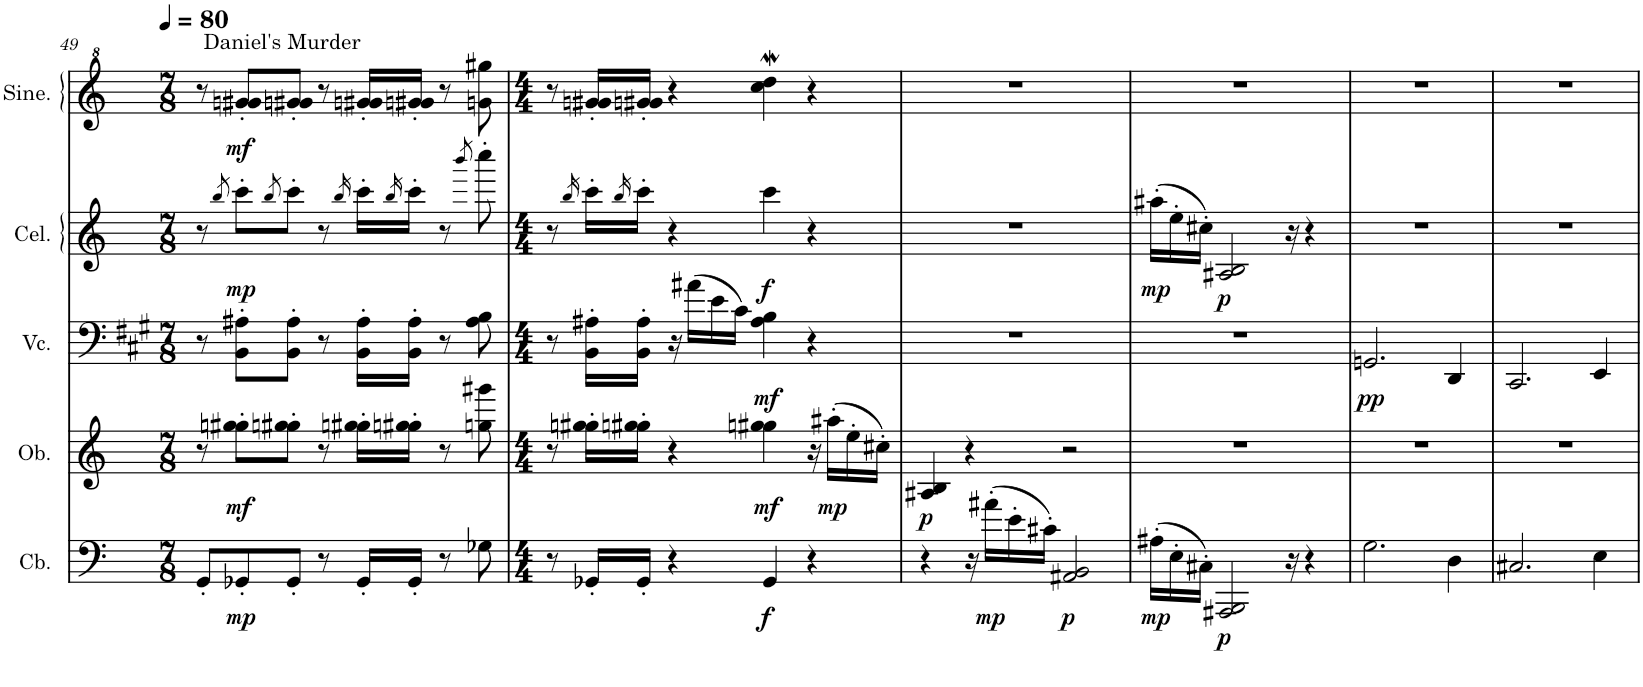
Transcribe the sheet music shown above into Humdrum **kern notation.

**kern	**dynam	**kern	**dynam	**kern	**dynam	**kern	**dynam	**kern	**dynam
*part5	*part5	*part4	*part4	*part3	*part3	*part2	*part2	*part1	*part1
*staff5	*staff5	*staff4	*staff4	*staff3	*staff3	*staff2	*staff2	*staff1	*staff1
*I"Contrabass	*	*I"Oboe	*	*I"Violoncello	*	*I"Celesta	*	*I"Sine Synthesiser	*
*I'Cb.	*	*I'Ob.	*	*I'Vc.	*	*I'Cel.	*	*I'Sine.	*
!!LO:PB:g=z
*clefF4	*	*clefG2	*	*clefF4	*	*clefG2	*	*clefG^2	*
*Trd7c12	*	*	*	*	*	*Trd-7c-12	*	*	*
*k[]	*	*k[]	*	*k[f#c#g#]	*	*k[]	*	*k[]	*
*M7/8	*	*M7/8	*	*M7/8	*	*M7/8	*	*M7/8	*
*MM80	*	*MM80	*	*MM80	*	*MM80	*	*MM80	*
=49	=49	=49	=49	=49	=49	=49	=49	=49	=49
!	!	!	!	!	!	!	!	!LO:TX:a:t=Daniel's Murder	!
8GG'/L	.	8r	.	8r	.	8r	.	8r	.
.	.	.	.	.	.	8qbb/	.	.	.
!	!LO:DY:b	!	!LO:DY:b	!	!	!	!LO:DY:b	!	!LO:DY:b
8GG-X'/	mp	8ggn\' 8gg#X\'L	mf	8BB\' 8A#X\'L	.	8ccc'\L	mp	8ggn/' 8gg#X/'L	mf
.	.	.	.	.	.	8qbb/	.	.	.
8GG-'/J	.	8ggn\' 8gg#X\'J	.	8BB\' 8A#\'J	.	8ccc'\J	.	8ggn/' 8gg#X/'J	.
8r	.	8r	.	8r	.	8r	.	8r	.
.	.	.	.	.	.	16qbb/	.	.	.
16GG-'/LL	.	16ggn\' 16gg#X\'LL	.	16BB\' 16A#\'LL	.	16ccc'\LL	.	16ggn/' 16gg#X/'LL	.
.	.	.	.	.	.	16qbb/	.	.	.
16GG-'/JJ	.	16ggn\' 16gg#X\'JJ	.	16BB\' 16A#\'JJ	.	16ccc'\JJ	.	16ggn/' 16gg#X/'JJ	.
8r	.	8r	.	8r	.	8r	.	8r	.
.	.	.	.	.	.	8qbbb/	.	.	.
8G-X\	.	8ggn\ 8ggg#X\	.	8A#\ 8B\	.	8cccc'\	.	8ggn\ 8ggg#X\	.
=50	=50	=50	=50	=50	=50	=50	=50	=50	=50
*M4/4	*	*M4/4	*	*M4/4	*	*M4/4	*	*M4/4	*
8r	.	8r	.	8r	.	8r	.	8r	.
.	.	.	.	.	.	16qbb/	.	.	.
16GG-X'/LL	.	16ggn\' 16gg#X\'LL	.	16BB\' 16A#X\'LL	.	16ccc'\LL	.	16ggn/' 16gg#X/'LL	.
.	.	.	.	.	.	16qbb/	.	.	.
16GG-'/JJ	.	16ggn\' 16gg#X\'JJ	.	16BB\' 16A#\'JJ	.	16ccc'\JJ	.	16ggn/' 16gg#X/'JJ	.
4r	.	4r	.	16r	.	4r	.	4r	.
.	.	.	.	(16a#X\LL	.	.	.	.	.
.	.	.	.	16e\	.	.	.	.	.
.	.	.	.	16c#\JJ)	.	.	.	.	.
!	!LO:DY:b	!	!LO:DY:b	!	!LO:DY:b	!	!LO:DY:b	!	!
4GG-/	f	4ggn\ 4gg#X\	mf	4A#\ 4B\	mf	4ccc\	f	4ccc\t 4ddd\t	.
4r	.	16r	.	4r	.	4r	.	4r	.
!	!	!	!LO:DY:b	!	!	!	!	!	!
.	.	(16aa#X'\LL	mp	.	.	.	.	.	.
.	.	16ee'\	.	.	.	.	.	.	.
.	.	16cc#X'\JJ)	.	.	.	.	.	.	.
=51	=51	=51	=51	=51	=51	=51	=51	=51	=51
!	!	!	!LO:DY:b	!	!	!	!	!	!
4r	.	4A#X/ 4B/	p	1r	.	1r	.	1r	.
16r	.	4r	.	.	.	.	.	.	.
!	!LO:DY:b	!	!	!	!	!	!	!	!
(16a#X'\LL	mp	.	.	.	.	.	.	.	.
16e'\	.	.	.	.	.	.	.	.	.
16c#X'\JJ)	.	.	.	.	.	.	.	.	.
!	!LO:DY:b	!	!	!	!	!	!	!	!
2AA#X/ 2BB/	p	2r	.	.	.	.	.	.	.
=52	=52	=52	=52	=52	=52	=52	=52	=52	=52
!	!LO:DY:b	!	!	!	!	!	!LO:DY:b	!	!
(16A#X'\LL	mp	1r	.	1r	.	(16aa#X'\LL	mp	1r	.
16E'\	.	.	.	.	.	16ee'\	.	.	.
16C#X'\JJ)	.	.	.	.	.	16cc#X'\JJ)	.	.	.
!	!LO:DY:b	!	!	!	!	!	!LO:DY:b	!	!
2AAA#X/ 2BBB/	p	.	.	.	.	2A#X/ 2B/	p	.	.
16r	.	.	.	.	.	16r	.	.	.
4r	.	.	.	.	.	4r	.	.	.
=53	=53	=53	=53	=53	=53	=53	=53	=53	=53
!	!	!	!	!	!LO:DY:b	!	!	!	!
2.G\	.	1r	.	2.GGn/	pp	1r	.	1r	.
4D\	.	.	.	4DD/	.	.	.	.	.
=54	=54	=54	=54	=54	=54	=54	=54	=54	=54
2.C#X/	.	1r	.	2.CC#/	.	1r	.	1r	.
4E\	.	.	.	4EE/	.	.	.	.	.
=	=	=	=	=	=	=	=	=	=
*-	*-	*-	*-	*-	*-	*-	*-	*-	*-
